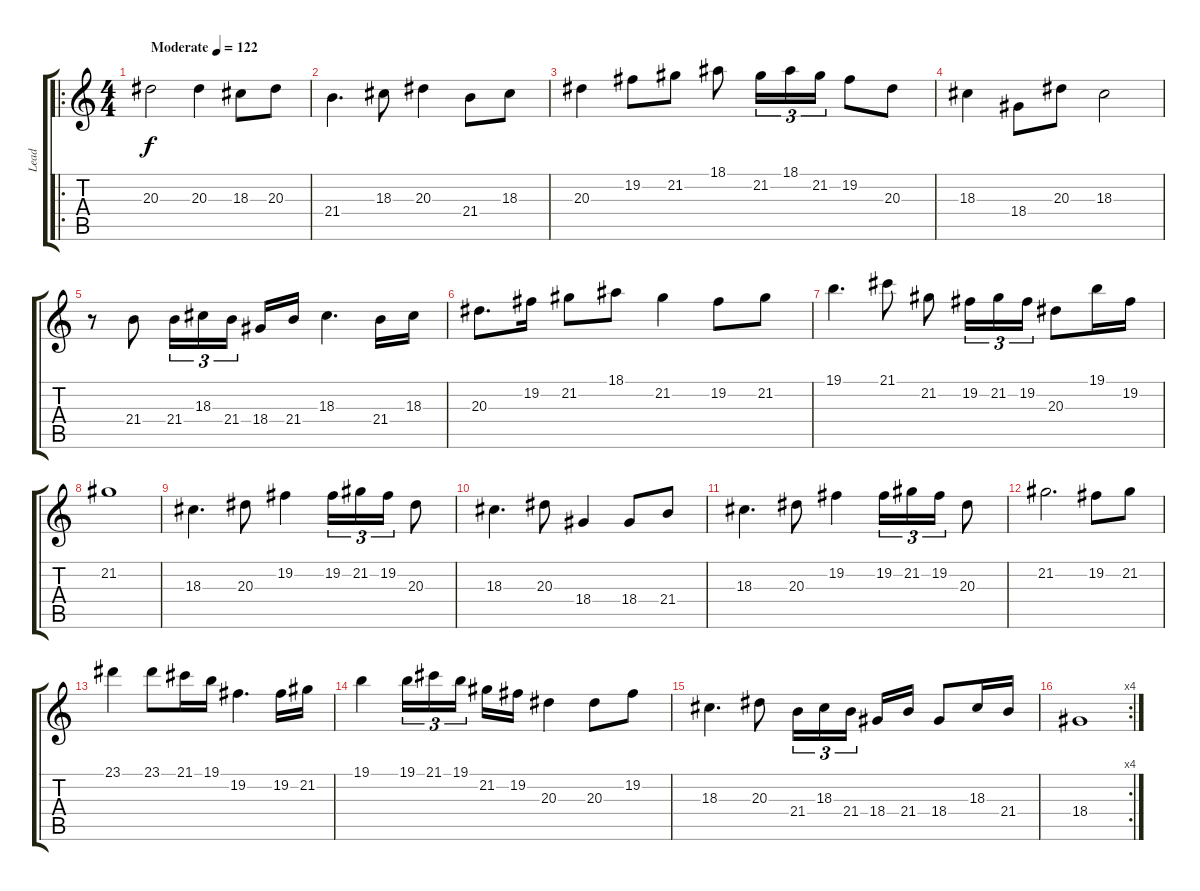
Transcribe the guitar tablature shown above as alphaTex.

\track ("Lead" "Lead") {instrument piccolo}
\staff {score tabs}
\tuning (E4 B3 G3 D3 A2 E2) {hide}
\ro
\ts (4 4)
\tempo (122 "Moderate")
\clef g2
\ks c
20.3.2{dy f instrument piccolo} 20.3.4 18.3.8 20.3.8 |
21.4.4{d} 18.3.8 20.3.4 21.4.8 18.3.8 |
20.3.4 19.2.8 21.2.8 18.1.8 21.2.16{tu (3 2)} 18.1.16{tu (3 2)} 21.2.16{tu (3 2)} 19.2.8 20.3.8 |
18.3.4 18.4.8 20.3.8 18.3.2 |
r.8 21.4.8 21.4.16{tu (3 2)} 18.3.16{tu (3 2)} 21.4.16{tu (3 2) beam splitsecondary} 18.4.16 21.4.16 18.3.4{d} 21.4.16 18.3.16 |
20.3.8{d} 19.2.16 21.2.8 18.1.8 21.2.4 19.2.8 21.2.8 |
19.1.4{d} 21.1.8 21.2.8 19.2.16{tu (3 2)} 21.2.16{tu (3 2)} 19.2.16{tu (3 2)} 20.3.8 19.1.16 19.2.16 |
21.2.1 |
18.3.4{d} 20.3.8 19.2.4 19.2.16{tu (3 2)} 21.2.16{tu (3 2)} 19.2.16{tu (3 2)} 20.3.8 |
18.3.4{d} 20.3.8 18.4.4 18.4.8 21.4.8 |
18.3.4{d} 20.3.8 19.2.4 19.2.16{tu (3 2)} 21.2.16{tu (3 2)} 19.2.16{tu (3 2)} 20.3.8 |
21.2.2{d} 19.2.8 21.2.8 |
23.1.4 23.1.8 21.1.16 19.1.16 19.2.4{d} 19.2.16 21.2.16 |
19.1.4 19.1.16{tu (3 2)} 21.1.16{tu (3 2)} 19.1.16{tu (3 2) beam splitsecondary} 21.2.16 19.2.16 20.3.4 20.3.8 19.2.8 |
18.3.4{d} 20.3.8 21.4.16{tu (3 2)} 18.3.16{tu (3 2)} 21.4.16{tu (3 2) beam splitsecondary} 18.4.16 21.4.16 18.4.8 18.3.16 21.4.16 |
\rc 4
18.4.1
